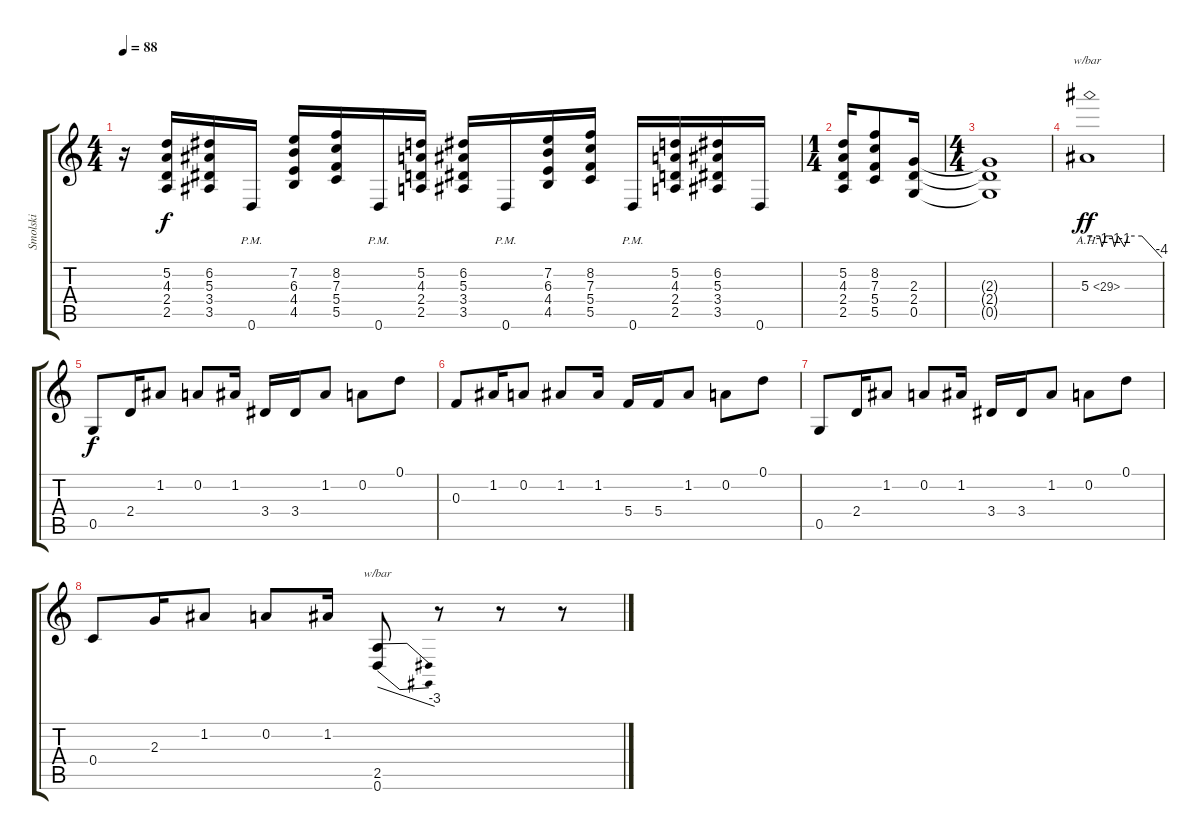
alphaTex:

\track ("Smolski" "Smolski") {instrument distortionguitar}
\staff {score tabs}
\tuning (D4 A3 F3 C3 G2 D2) {hide}
\ts (4 4)
\tempo 88
\clef g2
\ks c
r.16{dy f} (5.2 4.3 2.4 2.5).16 (6.2 5.3 3.4 3.5).16 0.6{pm}.16 (7.2 6.3 4.4 4.5).16 (8.2 7.3 5.4 5.5).16 0.6{pm}.16 (5.2 4.3 2.4 2.5).16 (6.2 5.3 3.4 3.5).16 0.6{pm}.16 (7.2 6.3 4.4 4.5).16 (8.2 7.3 5.4 5.5).16 0.6{pm}.16 (5.2 4.3 2.4 2.5).16 (6.2 5.3 3.4 3.5).16 0.6.16 |
\ts (1 4)
(5.2 4.3 2.4 2.5).16 (8.2 7.3 5.4 5.5).8 (2.3 2.4 0.5).16 |
\ts (4 4)
(2.3{t} 2.4{t} 0.5{t}).1 |
5.3{ah 24}.1{tbe (custom default 0 0 4 0 10 0 12 -4 15 0 17 0 20 0 22 -4 25 0 30 -4 33 0 44 0 60 -16) dy ff} |
0.5.8{dy f balance 2 instrument electricguitarclean} 2.4.16 1.2.8 0.2.8 1.2.16 3.4.16 3.4.16 1.2.8 0.2.8 0.1.8 |
0.3.8 1.2.16 0.2.8 1.2.8 1.2.16 5.4.16 5.4.16 1.2.8 0.2.8 0.1.8 |
0.5.8 2.4.16 1.2.8 0.2.8 1.2.16 3.4.16 3.4.16 1.2.8 0.2.8 0.1.8 |
0.4.8 2.3.16 1.2.8 0.2.8 1.2.16 (2.5 0.6).8{tbe (dive default 0 0 60 -12) balance 8 instrument distortionguitar} r.8 r.8 r.8
